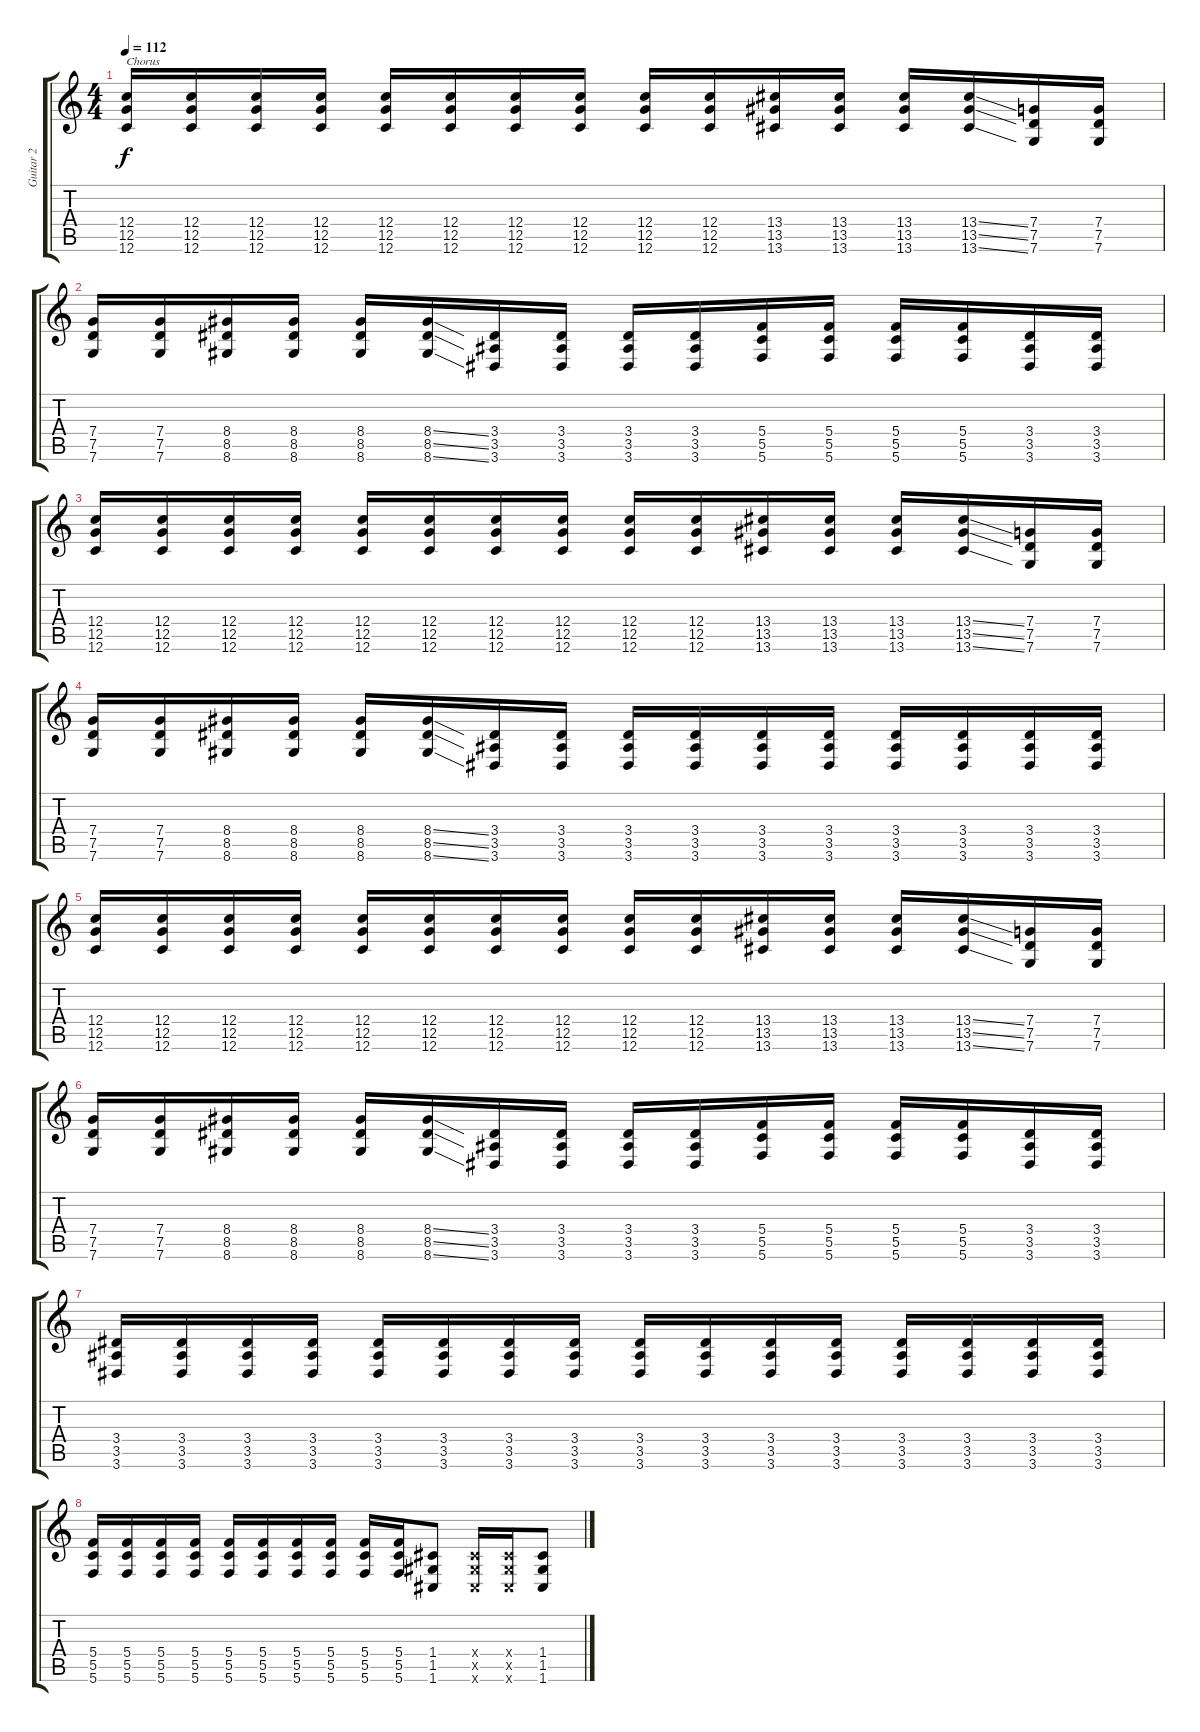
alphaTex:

\track ("Guitar 2" "Guitar 2") {instrument distortionguitar}
\staff {score tabs}
\tuning (D4 A3 F3 C3 G2 C2) {hide}
\ts (4 4)
\tempo 112
\clef g2
\ks c
(12.4 12.5 12.6).16{txt "Chorus" dy f} (12.4 12.5 12.6).16 (12.4 12.5 12.6).16 (12.4 12.5 12.6).16 (12.4 12.5 12.6).16 (12.4 12.5 12.6).16 (12.4 12.5 12.6).16 (12.4 12.5 12.6).16 (12.4 12.5 12.6).16 (12.4 12.5 12.6).16 (13.4 13.5 13.6).16 (13.4 13.5 13.6).16 (13.4 13.5 13.6).16 (13.4{ss} 13.5{ss} 13.6{ss}).16 (7.4 7.5 7.6).16 (7.4 7.5 7.6).16 |
(7.4 7.5 7.6).16 (7.4 7.5 7.6).16 (8.4 8.5 8.6).16 (8.4 8.5 8.6).16 (8.4 8.5 8.6).16 (8.4{ss} 8.5{ss} 8.6{ss}).16 (3.4 3.5 3.6).16 (3.4 3.5 3.6).16 (3.4 3.5 3.6).16 (3.4 3.5 3.6).16 (5.4 5.5 5.6).16 (5.4 5.5 5.6).16 (5.4 5.5 5.6).16 (5.4 5.5 5.6).16 (3.4 3.5 3.6).16 (3.4 3.5 3.6).16 |
(12.4 12.5 12.6).16 (12.4 12.5 12.6).16 (12.4 12.5 12.6).16 (12.4 12.5 12.6).16 (12.4 12.5 12.6).16 (12.4 12.5 12.6).16 (12.4 12.5 12.6).16 (12.4 12.5 12.6).16 (12.4 12.5 12.6).16 (12.4 12.5 12.6).16 (13.4 13.5 13.6).16 (13.4 13.5 13.6).16 (13.4 13.5 13.6).16 (13.4{ss} 13.5{ss} 13.6{ss}).16 (7.4 7.5 7.6).16 (7.4 7.5 7.6).16 |
(7.4 7.5 7.6).16 (7.4 7.5 7.6).16 (8.4 8.5 8.6).16 (8.4 8.5 8.6).16 (8.4 8.5 8.6).16 (8.4{ss} 8.5{ss} 8.6{ss}).16 (3.4 3.5 3.6).16 (3.4 3.5 3.6).16 (3.4 3.5 3.6).16 (3.4 3.5 3.6).16 (3.4 3.5 3.6).16 (3.4 3.5 3.6).16 (3.4 3.5 3.6).16 (3.4 3.5 3.6).16 (3.4 3.5 3.6).16 (3.4 3.5 3.6).16 |
(12.4 12.5 12.6).16 (12.4 12.5 12.6).16 (12.4 12.5 12.6).16 (12.4 12.5 12.6).16 (12.4 12.5 12.6).16 (12.4 12.5 12.6).16 (12.4 12.5 12.6).16 (12.4 12.5 12.6).16 (12.4 12.5 12.6).16 (12.4 12.5 12.6).16 (13.4 13.5 13.6).16 (13.4 13.5 13.6).16 (13.4 13.5 13.6).16 (13.4{ss} 13.5{ss} 13.6{ss}).16 (7.4 7.5 7.6).16 (7.4 7.5 7.6).16 |
(7.4 7.5 7.6).16 (7.4 7.5 7.6).16 (8.4 8.5 8.6).16 (8.4 8.5 8.6).16 (8.4 8.5 8.6).16 (8.4{ss} 8.5{ss} 8.6{ss}).16 (3.4 3.5 3.6).16 (3.4 3.5 3.6).16 (3.4 3.5 3.6).16 (3.4 3.5 3.6).16 (5.4 5.5 5.6).16 (5.4 5.5 5.6).16 (5.4 5.5 5.6).16 (5.4 5.5 5.6).16 (3.4 3.5 3.6).16 (3.4 3.5 3.6).16 |
(3.4 3.5 3.6).16 (3.4 3.5 3.6).16 (3.4 3.5 3.6).16 (3.4 3.5 3.6).16 (3.4 3.5 3.6).16 (3.4 3.5 3.6).16 (3.4 3.5 3.6).16 (3.4 3.5 3.6).16 (3.4 3.5 3.6).16 (3.4 3.5 3.6).16 (3.4 3.5 3.6).16 (3.4 3.5 3.6).16 (3.4 3.5 3.6).16 (3.4 3.5 3.6).16 (3.4 3.5 3.6).16 (3.4 3.5 3.6).16 |
(5.4 5.5 5.6).16 (5.4 5.5 5.6).16 (5.4 5.5 5.6).16 (5.4 5.5 5.6).16 (5.4 5.5 5.6).16 (5.4 5.5 5.6).16 (5.4 5.5 5.6).16 (5.4 5.5 5.6).16 (5.4 5.5 5.6).16 (5.4 5.5 5.6).16 (1.4 1.5 1.6).8 (1.4{x} 1.5{x} 1.6{x}).16 (1.4{x} 1.5{x} 1.6{x}).16 (1.4 1.5 1.6).8
